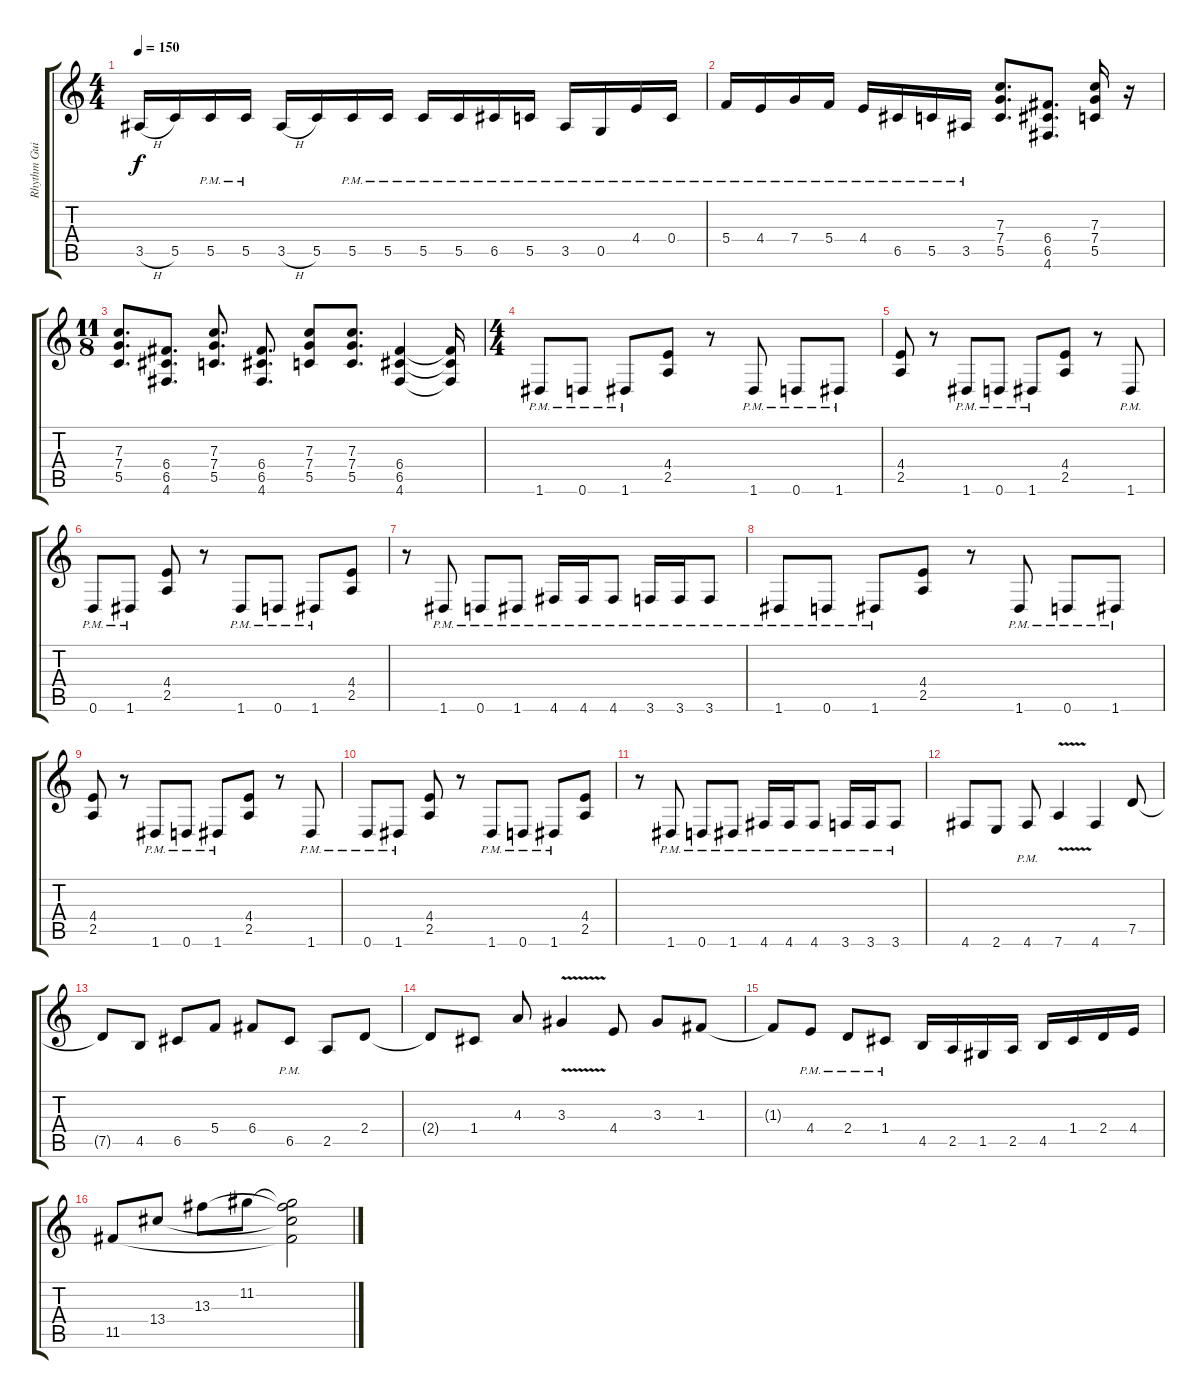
\track ("Rhythm Guitar" "Rhythm Gui") {instrument distortionguitar}
\staff {score tabs}
\tuning (D4 A3 F3 C3 G2 D2) {hide}
\ts (4 4)
\tempo 150
\clef g2
\ks c
3.5{h}.16{dy f} 5.5.16 5.5{pm}.16 5.5{pm}.16 3.5{h}.16 5.5.16 5.5{pm}.16 5.5{pm}.16 5.5{pm}.16 5.5{pm}.16 6.5{pm}.16 5.5{pm}.16 3.5{pm}.16 0.5{pm}.16 4.4{pm}.16 0.4{pm}.16 |
5.4{pm}.16 4.4{pm}.16 7.4{pm}.16 5.4{pm}.16 4.4{pm}.16 6.5{pm}.16 5.5{pm}.16 3.5{pm}.16 (7.3 7.4 5.5).8{d} (6.4 6.5 4.6).8{d} (7.3 7.4 5.5).16 r.16 |
\ts (11 8)
(7.3 7.4 5.5).8{d} (6.4 6.5 4.6).8{d} (7.3 7.4 5.5).8{d} (6.4 6.5 4.6).8{d} (7.3 7.4 5.5).8 (7.3 7.4 5.5).8{d} (6.4 6.5 4.6).4 (6.4{t} 6.5{t} 4.6{t}).16 |
\ts (4 4)
1.6{pm}.8 0.6{pm}.8 1.6{pm}.8 (4.4 2.5).8 r.8 1.6{pm}.8 0.6{pm}.8 1.6{pm}.8 |
(4.4 2.5).8 r.8 1.6{pm}.8 0.6{pm}.8 1.6{pm}.8 (4.4 2.5).8 r.8 1.6{pm}.8 |
0.6{pm}.8 1.6{pm}.8 (4.4 2.5).8 r.8 1.6{pm}.8 0.6{pm}.8 1.6{pm}.8 (4.4 2.5).8 |
r.8 1.6{pm}.8 0.6{pm}.8 1.6{pm}.8 4.6{pm}.16 4.6{pm}.16 4.6{pm}.8 3.6{pm}.16 3.6{pm}.16 3.6{pm}.8 |
1.6{pm}.8 0.6{pm}.8 1.6{pm}.8 (4.4 2.5).8 r.8 1.6{pm}.8 0.6{pm}.8 1.6{pm}.8 |
(4.4 2.5).8 r.8 1.6{pm}.8 0.6{pm}.8 1.6{pm}.8 (4.4 2.5).8 r.8 1.6{pm}.8 |
0.6{pm}.8 1.6{pm}.8 (4.4 2.5).8 r.8 1.6{pm}.8 0.6{pm}.8 1.6{pm}.8 (4.4 2.5).8 |
r.8 1.6{pm}.8 0.6{pm}.8 1.6{pm}.8 4.6{pm}.16 4.6{pm}.16 4.6{pm}.8 3.6{pm}.16 3.6{pm}.16 3.6{pm}.8 |
4.6.8 2.6.8 4.6{pm}.8 7.6{v}.4 4.6.4 7.5.8 |
7.5{t}.8 4.5.8 6.5.8 5.4.8 6.4.8 6.5{pm}.8 2.5.8 2.4.8 |
2.4{t}.8 1.4.8 4.3.8 3.3{v}.4 4.4.8 3.3.8 1.3.8 |
1.3{t}.8 4.4{pm}.8 2.4{pm}.8 1.4{pm}.8 4.5.16 2.5.16 1.5.16 2.5.16 4.5.16 1.4.16 2.4.16 4.4.16 |
11.5.8 13.4.8 13.3.8 11.2.8 (11.2{t} 13.3{t} 13.4{t} 11.5{t}).2
